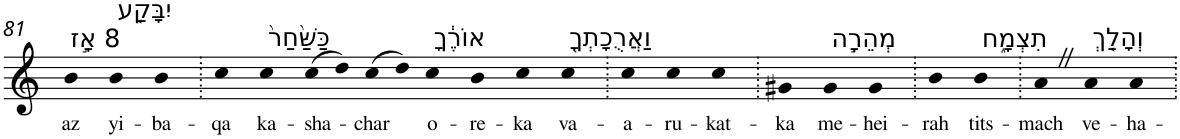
**kern	**text
*part1	*part1
*staff1	*staff1
*I"Piano	*
*I'Pno	*
!!LO:PB:g=z
*clefG2	*
*k[]	*
=81	=81
!LO:TX:a:t=8 אָ֣ז	!
!	!LO:LY:b
4b	az
!LO:TX:a:t=יִבָּקַ֤ע	!
!	!LO:LY:b
4b	yi-
!	!LO:LY:b
4b	-ba-
=82.	=82.
!	!LO:LY:b
4cc	-qa
!LO:TX:a:t=כַּשַּׁ֙חַר֙	!
!	!LO:LY:b
4cc	ka-
!	!LO:LY:b
(8cc	-sha-
8dd)	.
!	!LO:LY:b
(8cc	-char
8dd)	.
!LO:TX:a:t=אוֹרֶ֔ךָ	!
!	!LO:LY:b
4cc	o-
!	!LO:LY:b
4b	-re-
!	!LO:LY:b
4cc	-ka
!LO:TX:a:t=וַאֲרֻכָתְךָ֖	!
!	!LO:LY:b
4cc	va-
=83.	=83.
!	!LO:LY:b
4cc	-a-
!	!LO:LY:b
4cc	-ru-
!	!LO:LY:b
4cc	-kat-
=84.	=84.
!	!LO:LY:b
4g#X	-ka
!LO:TX:a:t=מְהֵרָ֣ה	!
!	!LO:LY:b
4g#	me-
!	!LO:LY:b
4g#	-hei-
=85.	=85.
!	!LO:LY:b
4b	-rah
!LO:TX:a:t=תִצְמָ֑ח	!
!	!LO:LY:b
4b	tits-
=86.	=86.
!	!LO:LY:b
4aZ	-mach
!LO:TX:a:t=וְהָלַ֤ךְ	!
!	!LO:LY:b
4a	ve-
!	!LO:LY:b
4a	-ha-
=.	=.
*-	*-
